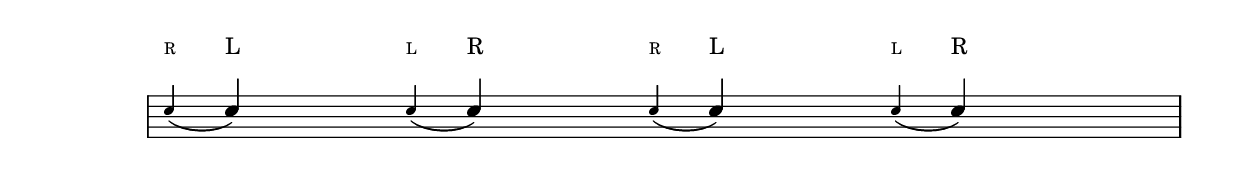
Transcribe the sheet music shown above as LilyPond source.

\version "2.22.1"

rudiment = \drummode {
  \repeat unfold 2 {
    \grace sn4^\markup { \teeny R }(sn4^"L")
    \grace sn4^\markup { \teeny L }(sn4^"R")
  }
}

\score {
  <<
    \new DrumStaff <<
      \new DrumVoice {
        \override Score.SystemStartBar.collapse-height = #-inf.0
        \omit Staff.TimeSignature
        \omit Staff.Clef
        \override TextScript.Y-offset = 6
        \stemUp
        \rudiment
      }
    >>
  >>

  \layout {
    ragged-last = ##f
  }
}